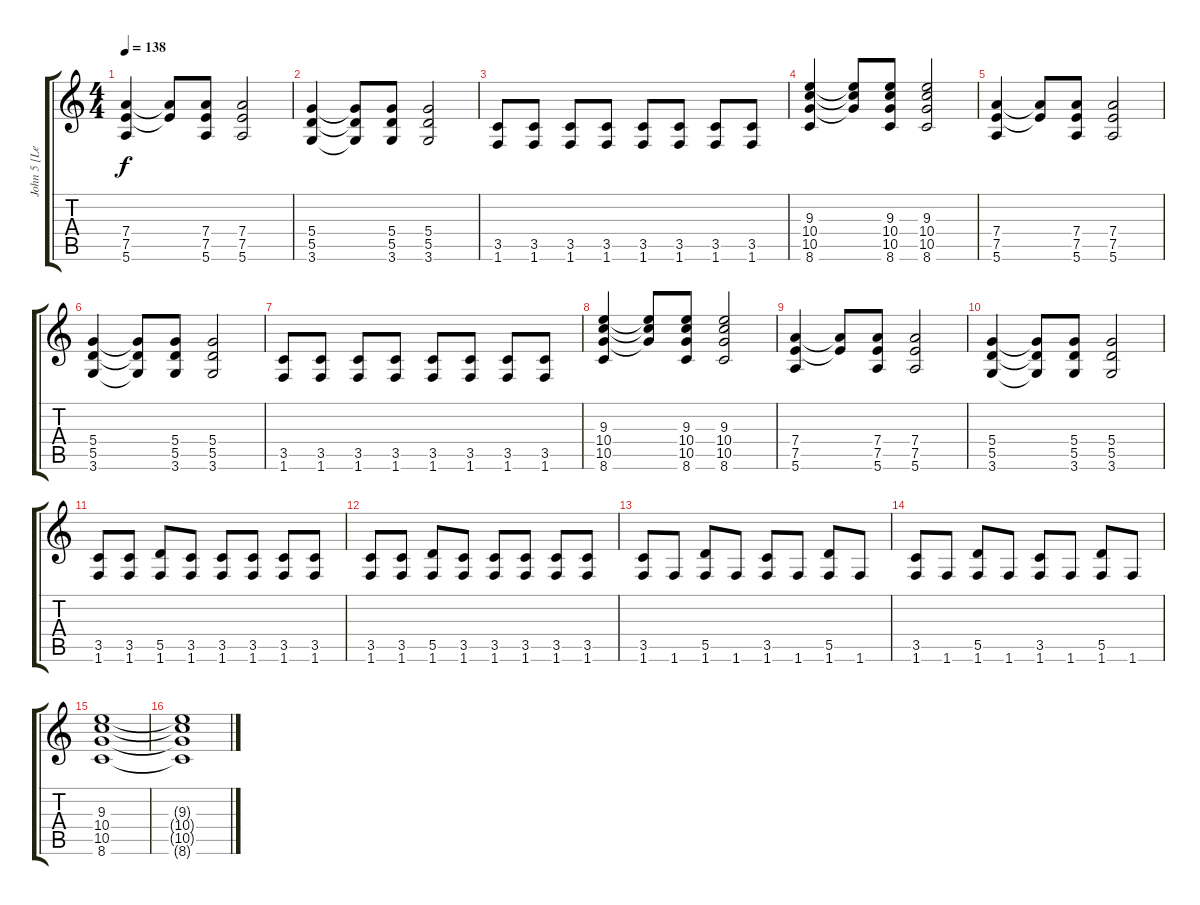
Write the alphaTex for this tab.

\track ("John 5 [Lead Guitar]" "John 5 [Le") {instrument overdrivenguitar}
\staff {score tabs}
\tuning (E4 B3 G3 D3 A2 E2) {hide}
\ts (4 4)
\tempo 138
\clef g2
\ks c
(7.4 7.5 5.6).4{dy f} (7.4{t} 7.5{t}).8 (7.4 7.5 5.6).8 (7.4 7.5 5.6).2 |
(5.4 5.5 3.6).4 (5.4{t} 5.5{t} 3.6{t}).8 (5.4 5.5 3.6).8 (5.4 5.5 3.6).2 |
(3.5 1.6).8 (3.5 1.6).8 (3.5 1.6).8 (3.5 1.6).8 (3.5 1.6).8 (3.5 1.6).8 (3.5 1.6).8 (3.5 1.6).8 |
(9.3 10.4 10.5 8.6).4 (9.3{t} 10.4{t} 10.5{t}).8 (9.3 10.4 10.5 8.6).8 (9.3 10.4 10.5 8.6).2 |
(7.4 7.5 5.6).4 (7.4{t} 7.5{t}).8 (7.4 7.5 5.6).8 (7.4 7.5 5.6).2 |
(5.4 5.5 3.6).4 (5.4{t} 5.5{t} 3.6{t}).8 (5.4 5.5 3.6).8 (5.4 5.5 3.6).2 |
(3.5 1.6).8 (3.5 1.6).8 (3.5 1.6).8 (3.5 1.6).8 (3.5 1.6).8 (3.5 1.6).8 (3.5 1.6).8 (3.5 1.6).8 |
(9.3 10.4 10.5 8.6).4 (9.3{t} 10.4{t} 10.5{t}).8 (9.3 10.4 10.5 8.6).8 (9.3 10.4 10.5 8.6).2 |
(7.4 7.5 5.6).4 (7.4{t} 7.5{t}).8 (7.4 7.5 5.6).8 (7.4 7.5 5.6).2 |
(5.4 5.5 3.6).4 (5.4{t} 5.5{t} 3.6{t}).8 (5.4 5.5 3.6).8 (5.4 5.5 3.6).2 |
(3.5 1.6).8 (3.5 1.6).8 (5.5 1.6).8 (3.5 1.6).8 (3.5 1.6).8 (3.5 1.6).8 (3.5 1.6).8 (3.5 1.6).8 |
(3.5 1.6).8 (3.5 1.6).8 (5.5 1.6).8 (3.5 1.6).8 (3.5 1.6).8 (3.5 1.6).8 (3.5 1.6).8 (3.5 1.6).8 |
(3.5 1.6).8 1.6.8 (5.5 1.6).8 1.6.8 (3.5 1.6).8 1.6.8 (5.5 1.6).8 1.6.8 |
(3.5 1.6).8 1.6.8 (5.5 1.6).8 1.6.8 (3.5 1.6).8 1.6.8 (5.5 1.6).8 1.6.8 |
(9.3 10.4 10.5 8.6).1 |
(9.3{t} 10.4{t} 10.5{t} 8.6{t}).1
